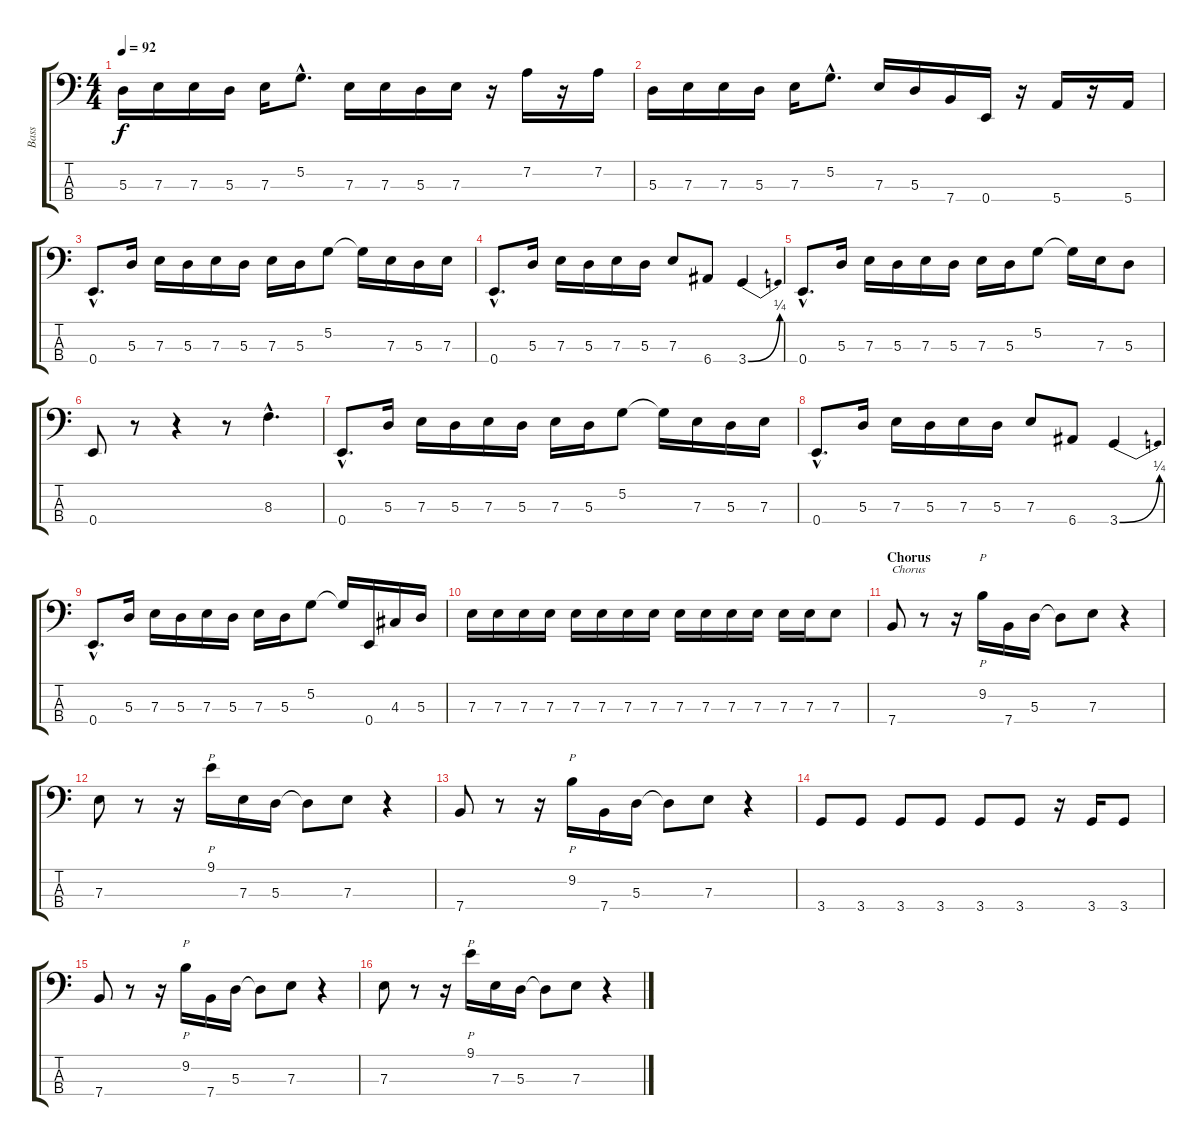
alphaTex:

\track ("Bass" "Bass") {instrument electricbassfinger}
\staff {score tabs}
\tuning (G2 D2 A1 E1) {hide}
\ts (4 4)
\tempo 92
\clef f4
\ks c
5.3.16{dy f} 7.3.16 7.3.16 5.3.16 7.3.16 5.2{hac}.8{d} 7.3.16 7.3.16 5.3.16 7.3.16 r.16 7.2.16 r.16 7.2.16 |
5.3.16 7.3.16 7.3.16 5.3.16 7.3.16 5.2{hac}.8{d} 7.3.16 5.3.16 7.4.16 0.4.16 r.16 5.4.16 r.16 5.4.16 |
0.4{hac}.8{d} 5.3.16 7.3.16 5.3.16 7.3.16 5.3.16 7.3.16 5.3.16 5.2.8 5.2{t}.16 7.3.16 5.3.16 7.3.16 |
0.4{hac}.8{d} 5.3.16 7.3.16 5.3.16 7.3.16 5.3.16 7.3.8 6.4.8 3.4{be (bend 0 0 60 1)}.4 |
0.4{hac}.8{d} 5.3.16 7.3.16 5.3.16 7.3.16 5.3.16 7.3.16 5.3.16 5.2.8 5.2{t}.16 7.3.16 5.3.8 |
0.4.8 r.8 r.4 r.8 8.3{hac}.4{d instrument slapbass1} |
0.4{hac}.8{d instrument electricbassfinger} 5.3.16 7.3.16 5.3.16 7.3.16 5.3.16 7.3.16 5.3.16 5.2.8 5.2{t}.16 7.3.16 5.3.16 7.3.16 |
0.4{hac}.8{d} 5.3.16 7.3.16 5.3.16 7.3.16 5.3.16 7.3.8 6.4.8 3.4{be (bend 0 0 60 1)}.4 |
0.4{hac}.8{d} 5.3.16 7.3.16 5.3.16 7.3.16 5.3.16 7.3.16 5.3.16 5.2.8 5.2{t}.16 0.4.16 4.3.16 5.3.16 |
7.3.16 7.3.16 7.3.16 7.3.16 7.3.16 7.3.16 7.3.16 7.3.16 7.3.16 7.3.16 7.3.16 7.3.16 7.3.16 7.3.16 7.3.8 |
\section ("" "Chorus")
7.4.8{txt "Chorus" instrument slapbass1} r.8 r.16 9.2.16{p} 7.4.16 5.3.16 5.3{t}.8 7.3.8 r.4 |
7.3.8 r.8 r.16 9.1.16{p} 7.3.16 5.3.16 5.3{t}.8 7.3.8 r.4 |
7.4.8 r.8 r.16 9.2.16{p} 7.4.16 5.3.16 5.3{t}.8 7.3.8 r.4 |
3.4.8 3.4.8 3.4.8 3.4.8 3.4.8 3.4.8 r.16 3.4.16 3.4.8 |
7.4.8 r.8 r.16 9.2.16{p} 7.4.16 5.3.16 5.3{t}.8 7.3.8 r.4 |
7.3.8 r.8 r.16 9.1.16{p} 7.3.16 5.3.16 5.3{t}.8 7.3.8 r.4
